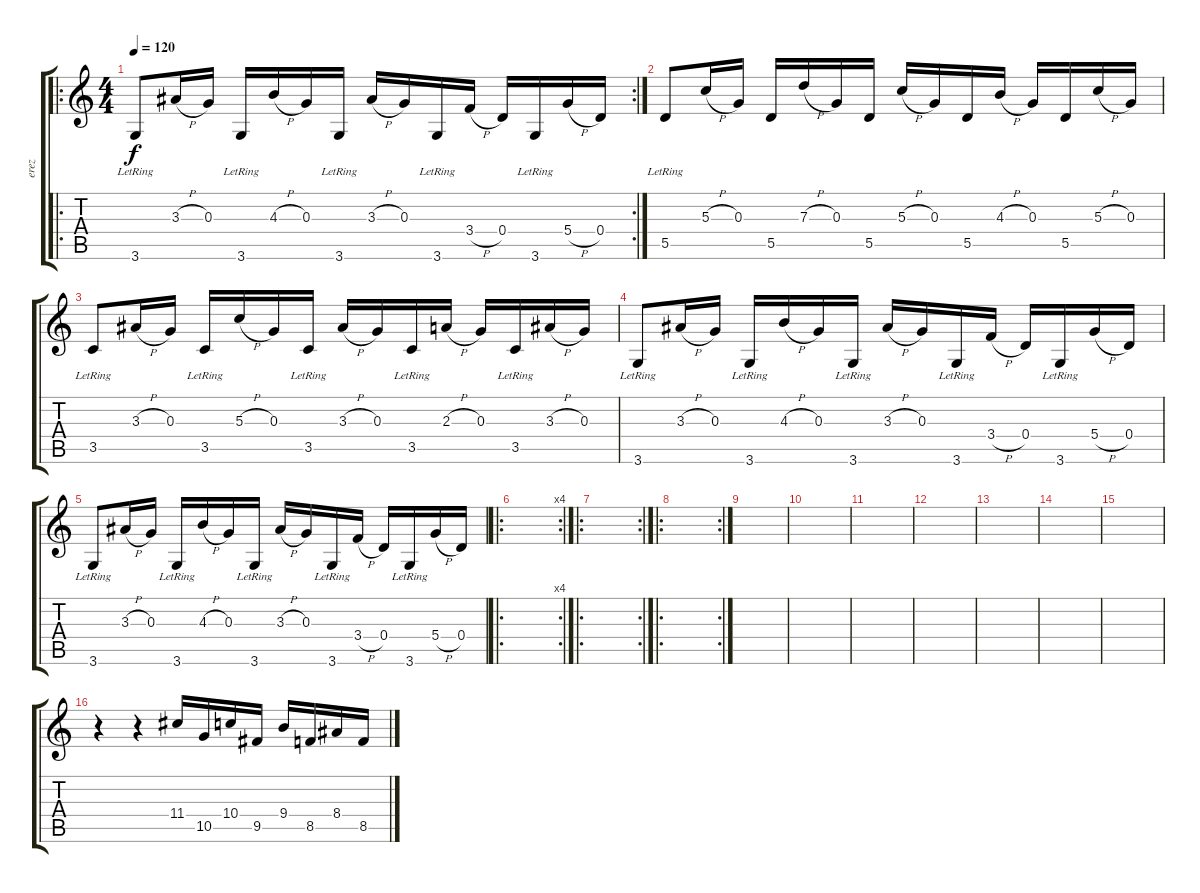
\track ("erez" "erez") {instrument electricbasspick}
\staff {score tabs}
\tuning (E4 B3 G3 D3 A2 E2) {hide}
\ro
\rc 2
\ts (4 4)
\tempo 120
\clef g2
\ks c
3.6{lr}.8{dy f} 3.3{h}.16 0.3.16 3.6{lr}.16 4.3{h}.16 0.3.16 3.6{lr}.16 3.3{h}.16 0.3.16 3.6{lr}.16 3.4{h}.16 0.4.16 3.6{lr}.16 5.4{h}.16 0.4.16 |
5.5{lr}.8 5.3{h}.16 0.3.16 5.5.16 7.3{h}.16 0.3.16 5.5.16 5.3{h}.16 0.3.16 5.5.16 4.3{h}.16 0.3.16 5.5.16 5.3{h}.16 0.3.16 |
3.5{lr}.8 3.3{h}.16 0.3.16 3.5{lr}.16 5.3{h}.16 0.3.16 3.5{lr}.16 3.3{h}.16 0.3.16 3.5{lr}.16 2.3{h}.16 0.3.16 3.5{lr}.16 3.3{h}.16 0.3.16 |
3.6{lr}.8 3.3{h}.16 0.3.16 3.6{lr}.16 4.3{h}.16 0.3.16 3.6{lr}.16 3.3{h}.16 0.3.16 3.6{lr}.16 3.4{h}.16 0.4.16 3.6{lr}.16 5.4{h}.16 0.4.16 |
3.6{lr}.8 3.3{h}.16 0.3.16 3.6{lr}.16 4.3{h}.16 0.3.16 3.6{lr}.16 3.3{h}.16 0.3.16 3.6{lr}.16 3.4{h}.16 0.4.16 3.6{lr}.16 5.4{h}.16 0.4.16 |
\ro
\rc 4
|
\ro
\rc 2
|
\ro
\rc 2
|
|
|
|
|
|
|
|
r.4 r.4 11.4.16 10.5.16 10.4.16 9.5.16 9.4.16 8.5.16 8.4.16 8.5.16
